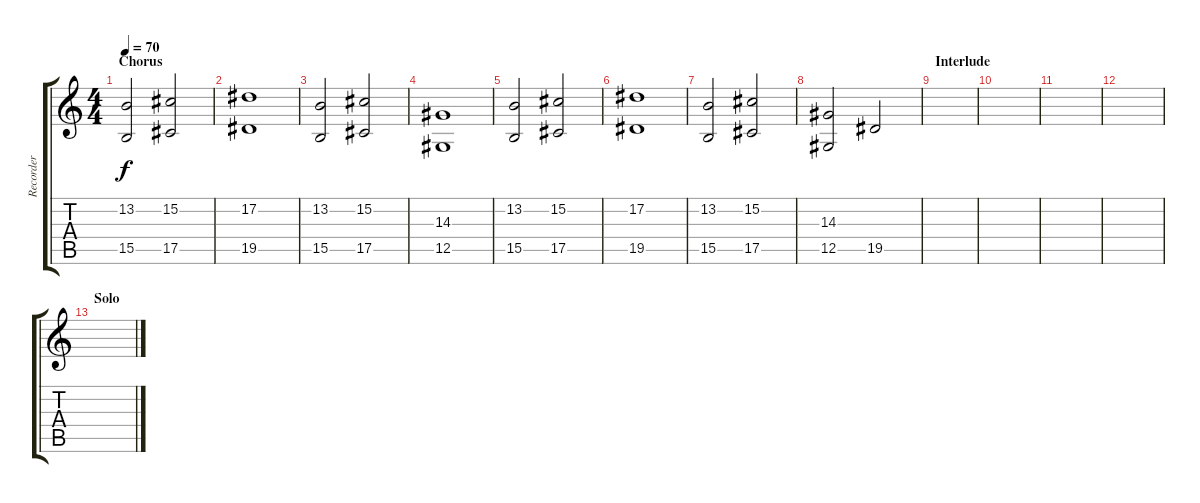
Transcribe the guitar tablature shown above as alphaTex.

\track ("Recorder" "Recorder") {instrument recorder}
\staff {score tabs}
\tuning (Eb4 Bb3 Gb3 Db3 Ab2 Eb2) {hide}
\ts (4 4)
\section ("" "Chorus")
\tempo 70
\clef g2
\ks c
(13.2 15.5).2{dy f} (15.2 17.5).2 |
(17.2 19.5).1 |
(13.2 15.5).2 (15.2 17.5).2 |
(14.3 12.5).1 |
(13.2 15.5).2 (15.2 17.5).2 |
(17.2 19.5).1 |
(13.2 15.5).2 (15.2 17.5).2 |
(14.3 12.5).2 19.5.2 |
\section ("" "Interlude")
|
|
|
|
\section ("" "Solo")
